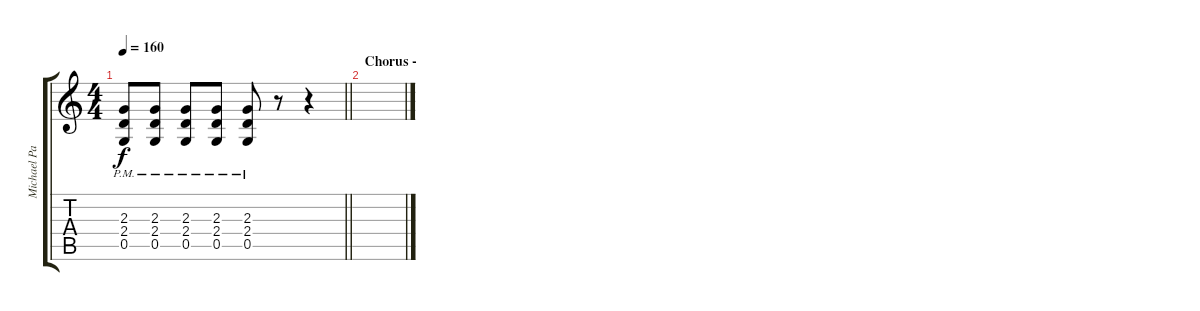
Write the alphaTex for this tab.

\track ("Michael Paget" "Michael Pa") {instrument overdrivenguitar}
\staff {score tabs}
\tuning (D4 A3 F3 C3 G2 C2) {hide}
\ts (4 4)
\tempo 160
\clef g2
\barLineRight lightlight
\ks c
(2.3{pm} 2.4{pm} 0.5{pm}).8{dy f} (2.3{pm} 2.4{pm} 0.5{pm}).8 (2.3{pm} 2.4{pm} 0.5{pm}).8 (2.3{pm} 2.4{pm} 0.5{pm}).8 (2.3{pm} 2.4{pm} 0.5{pm}).8 r.8 r.4 |
\section ("" "Chorus - ")
